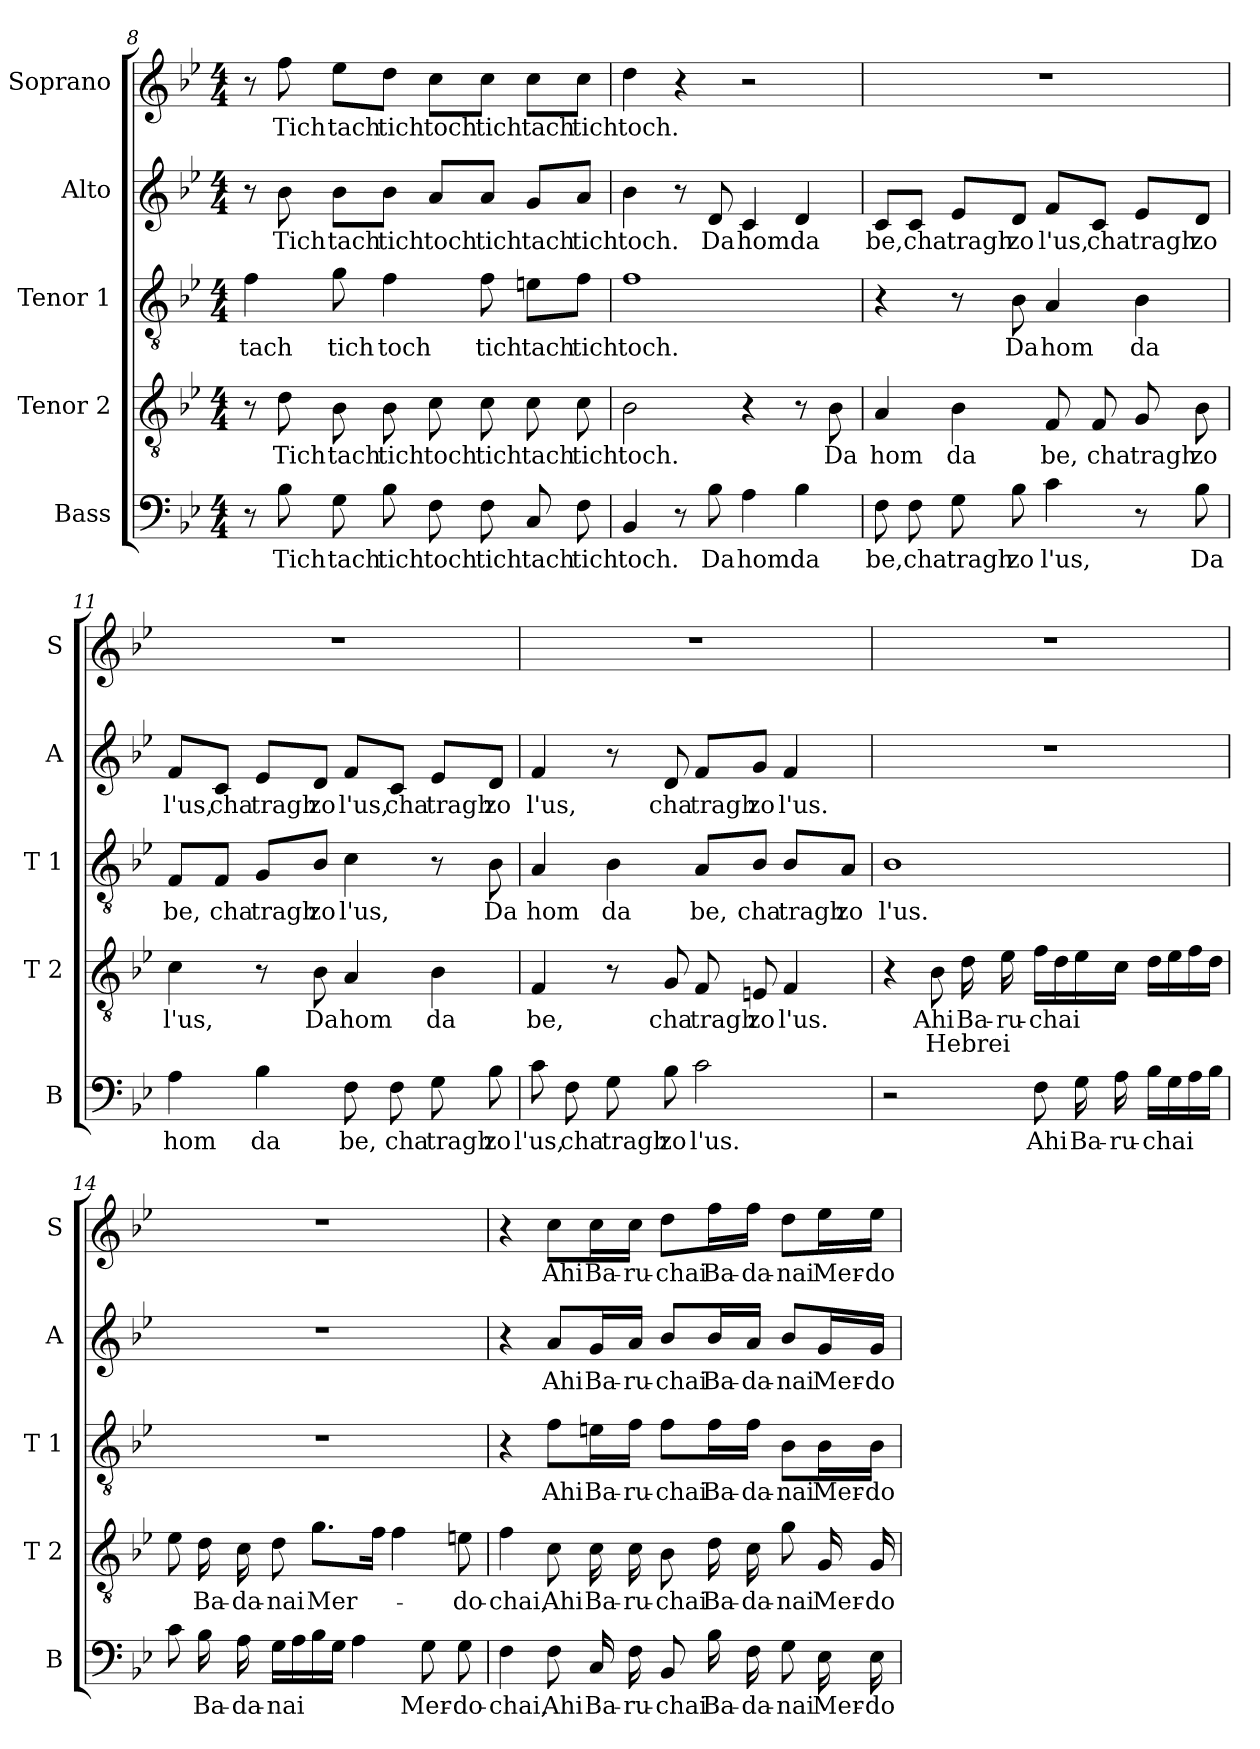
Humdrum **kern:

**kern	**text	**kern	**text	**text	**kern	**text	**kern	**text	**kern	**text
*part5	*part5	*part4	*part4	*part4	*part3	*part3	*part2	*part2	*part1	*part1
*staff5	*staff5	*staff4	*staff4	*staff4	*staff3	*staff3	*staff2	*staff2	*staff1	*staff1
*I"Bass	*	*I"Tenor 2	*	*	*I"Tenor 1	*	*I"Alto	*	*I"Soprano	*
*I'B	*	*I'T 2	*	*	*I'T 1	*	*I'A	*	*I'S	*
*clefF4	*	*clefGv2	*	*	*clefGv2	*	*clefG2	*	*clefG2	*
*k[b-e-]	*	*k[b-e-]	*	*	*k[b-e-]	*	*k[b-e-]	*	*k[b-e-]	*
*B-:	*	*B-:	*	*	*B-:	*	*B-:	*	*B-:	*
*M4/4	*	*M4/4	*	*	*M4/4	*	*M4/4	*	*M4/4	*
=8	=8	=8	=8	=8	=8	=8	=8	=8	=8	=8
!	!	!	!	!	!	!LO:LY:b	!	!	!	!
8r	.	8r	.	.	4f\	tach	8r	.	8r	.
!	!LO:LY:b	!	!LO:LY:b	!	!	!	!	!LO:LY:b	!	!LO:LY:b
8B-\	Tich	8d\	Tich	.	.	.	8b-\	Tich	8ff\	Tich
!	!LO:LY:b	!	!LO:LY:b	!	!	!LO:LY:b	!	!LO:LY:b	!	!LO:LY:b
8G\	tach	8B-\	tach	.	8g\	tich	8b-\L	tach	8ee-\L	tach
!	!LO:LY:b	!	!LO:LY:b	!	!	!LO:LY:b	!	!LO:LY:b	!	!LO:LY:b
8B-\	tich	8B-\	tich	.	4f\	toch	8b-\J	tich	8dd\J	tich
!	!LO:LY:b	!	!LO:LY:b	!	!	!	!	!LO:LY:b	!	!LO:LY:b
8F\	toch	8c\	toch	.	.	.	8a/L	toch	8cc\L	toch
!	!LO:LY:b	!	!LO:LY:b	!	!	!LO:LY:b	!	!LO:LY:b	!	!LO:LY:b
8F\	tich	8c\	tich	.	8f\	tich	8a/J	tich	8cc\J	tich
!	!LO:LY:b	!	!LO:LY:b	!	!	!LO:LY:b	!	!LO:LY:b	!	!LO:LY:b
8C/	tach	8c\	tach	.	8en\L	tach	8g/L	tach	8cc\L	tach
!	!LO:LY:b	!	!LO:LY:b	!	!	!LO:LY:b	!	!LO:LY:b	!	!LO:LY:b
8F\	tich	8c\	tich	.	8f\J	tich	8a/J	tich	8cc\J	tich
!!LO:LB:g=z
=9	=9	=9	=9	=9	=9	=9	=9	=9	=9	=9
!	!LO:LY:b	!	!LO:LY:b	!	!	!LO:LY:b	!	!LO:LY:b	!	!LO:LY:b
4BB-/	toch.	2B-\	toch.	.	1f	toch.	4b-\	toch.	4dd\	toch.
8r	.	.	.	.	.	.	8r	.	4r	.
!	!LO:LY:b	!	!	!	!	!	!	!LO:LY:b	!	!
8B-\	Da	.	.	.	.	.	8d/	Da	.	.
!	!LO:LY:b	!	!	!	!	!	!	!LO:LY:b	!	!
4A\	hom	4r	.	.	.	.	4c/	hom	2r	.
!	!LO:LY:b	!	!	!	!	!	!	!LO:LY:b	!	!
4B-\	da	8r	.	.	.	.	4d/	da	.	.
!	!	!	!LO:LY:b	!	!	!	!	!	!	!
.	.	8B-\	Da	.	.	.	.	.	.	.
=10	=10	=10	=10	=10	=10	=10	=10	=10	=10	=10
!	!LO:LY:b	!	!LO:LY:b	!	!	!	!	!LO:LY:b	!	!
8F\	be,	4A/	hom	.	4r	.	8c/L	be,	1r	.
!	!LO:LY:b	!	!	!	!	!	!	!LO:LY:b	!	!
8F\	cha	.	.	.	.	.	8c/J	cha	.	.
!	!LO:LY:b	!	!LO:LY:b	!	!	!	!	!LO:LY:b	!	!
8G\	tragh	4B-\	da	.	8r	.	8e-/L	tragh	.	.
!	!LO:LY:b	!	!	!	!	!LO:LY:b	!	!LO:LY:b	!	!
8B-\	zo	.	.	.	8B-\	Da	8d/J	zo	.	.
!	!LO:LY:b	!	!LO:LY:b	!	!	!LO:LY:b	!	!LO:LY:b	!	!
4c\	l'us,	8F/	be,	.	4A/	hom	8f/L	l'us,	.	.
!	!	!	!LO:LY:b	!	!	!	!	!LO:LY:b	!	!
.	.	8F/	cha	.	.	.	8c/J	cha	.	.
!	!	!	!LO:LY:b	!	!	!LO:LY:b	!	!LO:LY:b	!	!
8r	.	8G/	tragh	.	4B-\	da	8e-/L	tragh	.	.
!	!LO:LY:b	!	!LO:LY:b	!	!	!	!	!LO:LY:b	!	!
8B-\	Da	8B-\	zo	.	.	.	8d/J	zo	.	.
=11	=11	=11	=11	=11	=11	=11	=11	=11	=11	=11
!	!LO:LY:b	!	!LO:LY:b	!	!	!LO:LY:b	!	!LO:LY:b	!	!
4A\	hom	4c\	l'us,	.	8F/L	be,	8f/L	l'us,	1r	.
!	!	!	!	!	!	!LO:LY:b	!	!LO:LY:b	!	!
.	.	.	.	.	8F/J	cha	8c/J	cha	.	.
!	!LO:LY:b	!	!	!	!	!LO:LY:b	!	!LO:LY:b	!	!
4B-\	da	8r	.	.	8G/L	tragh	8e-/L	tragh	.	.
!	!	!	!LO:LY:b	!	!	!LO:LY:b	!	!LO:LY:b	!	!
.	.	8B-\	Da	.	8B-/J	zo	8d/J	zo	.	.
!	!LO:LY:b	!	!LO:LY:b	!	!	!LO:LY:b	!	!LO:LY:b	!	!
8F\	be,	4A/	hom	.	4c\	l'us,	8f/L	l'us,	.	.
!	!LO:LY:b	!	!	!	!	!	!	!LO:LY:b	!	!
8F\	cha	.	.	.	.	.	8c/J	cha	.	.
!	!LO:LY:b	!	!LO:LY:b	!	!	!	!	!LO:LY:b	!	!
8G\	tragh	4B-\	da	.	8r	.	8e-/L	tragh	.	.
!	!LO:LY:b	!	!	!	!	!LO:LY:b	!	!LO:LY:b	!	!
8B-\	zo	.	.	.	8B-\	Da	8d/J	zo	.	.
!!LO:LB:g=z
=12	=12	=12	=12	=12	=12	=12	=12	=12	=12	=12
!	!LO:LY:b	!	!LO:LY:b	!	!	!LO:LY:b	!	!LO:LY:b	!	!
8c\	l'us,	4F/	be,	.	4A/	hom	4f/	l'us,	1r	.
!	!LO:LY:b	!	!	!	!	!	!	!	!	!
8F\	cha	.	.	.	.	.	.	.	.	.
!	!LO:LY:b	!	!	!	!	!LO:LY:b	!	!	!	!
8G\	tragh	8r	.	.	4B-\	da	8r	.	.	.
!	!LO:LY:b	!	!LO:LY:b	!	!	!	!	!LO:LY:b	!	!
8B-\	zo	8G/	cha	.	.	.	8d/	cha	.	.
!	!LO:LY:b	!	!LO:LY:b	!	!	!LO:LY:b	!	!LO:LY:b	!	!
2c\	l'us.	8F/	tragh	.	8A/L	be,	8f/L	tragh	.	.
!	!	!	!LO:LY:b	!	!	!LO:LY:b	!	!LO:LY:b	!	!
.	.	8En/	zo	.	8B-/J	cha	8g/J	zo	.	.
!	!	!	!LO:LY:b	!	!	!LO:LY:b	!	!LO:LY:b	!	!
.	.	4F/	l'us.	.	8B-/L	tragh	4f/	l'us.	.	.
!	!	!	!	!	!	!LO:LY:b	!	!	!	!
.	.	.	.	.	8A/J	zo	.	.	.	.
=13	=13	=13	=13	=13	=13	=13	=13	=13	=13	=13
!	!	!	!	!	!	!LO:LY:b	!	!	!	!
2r	.	4r	.	.	1B-	l'us.	1r	.	1r	.
!	!	!	!LO:LY:b	!LO:LY:a	!	!	!	!	!	!
.	.	8B-\	Ahi	Hebrei	.	.	.	.	.	.
!	!	!	!LO:LY:b	!	!	!	!	!	!	!
.	.	16d\	Ba-	.	.	.	.	.	.	.
!	!	!	!LO:LY:b	!	!	!	!	!	!	!
.	.	16e-\	-ru-	.	.	.	.	.	.	.
!	!LO:LY:b	!	!LO:LY:b	!	!	!	!	!	!	!
8F\	Ahi	16f\LL	-chai	.	.	.	.	.	.	.
.	.	16d\	.	.	.	.	.	.	.	.
!	!LO:LY:b	!	!	!	!	!	!	!	!	!
16G\	Ba-	16e-\	.	.	.	.	.	.	.	.
!	!LO:LY:b	!	!	!	!	!	!	!	!	!
16A\	-ru-	16c\JJ	.	.	.	.	.	.	.	.
!	!LO:LY:b	!	!	!	!	!	!	!	!	!
16B-\LL	-chai	16d\LL	.	.	.	.	.	.	.	.
16G\	.	16e-\	.	.	.	.	.	.	.	.
16A\	.	16f\	.	.	.	.	.	.	.	.
16B-\JJ	.	16d\JJ	.	.	.	.	.	.	.	.
=14	=14	=14	=14	=14	=14	=14	=14	=14	=14	=14
8c\	.	8e-\	.	.	1r	.	1r	.	1r	.
!	!LO:LY:b	!	!LO:LY:b	!	!	!	!	!	!	!
16B-\	Ba-	16d\	Ba-	.	.	.	.	.	.	.
!	!LO:LY:b	!	!LO:LY:b	!	!	!	!	!	!	!
16A\	-da-	16c\	-da-	.	.	.	.	.	.	.
!	!LO:LY:b	!	!LO:LY:b	!	!	!	!	!	!	!
16G\LL	-nai	8d\	-nai	.	.	.	.	.	.	.
16A\	.	.	.	.	.	.	.	.	.	.
!	!	!	!LO:LY:b	!	!	!	!	!	!	!
16B-\	.	8.g\L	Mer-	.	.	.	.	.	.	.
16G\JJ	.	.	.	.	.	.	.	.	.	.
4A\	.	.	.	.	.	.	.	.	.	.
.	.	16f\Jk	.	.	.	.	.	.	.	.
.	.	4f\	.	.	.	.	.	.	.	.
!	!LO:LY:b	!	!	!	!	!	!	!	!	!
8G\	Mer-	.	.	.	.	.	.	.	.	.
!	!LO:LY:b	!	!LO:LY:b	!	!	!	!	!	!	!
8G\	-do-	8en\	-do-	.	.	.	.	.	.	.
!!LO:PB:g=z
=15	=15	=15	=15	=15	=15	=15	=15	=15	=15	=15
!	!LO:LY:b	!	!LO:LY:b	!	!	!	!	!	!	!
4F\	-chai,	4f\	chai,	.	4r	.	4r	.	4r	.
!	!LO:LY:b	!	!LO:LY:b	!	!	!LO:LY:b	!	!LO:LY:b	!	!LO:LY:b
8F\	Ahi	8c\	Ahi	.	8f\L	Ahi	8a/L	Ahi	8cc\L	Ahi
!	!LO:LY:b	!	!LO:LY:b	!	!	!LO:LY:b	!	!LO:LY:b	!	!LO:LY:b
16C/	Ba-	16c\	Ba-	.	16en\L	Ba-	16g/L	Ba-	16cc\L	Ba-
!	!LO:LY:b	!	!LO:LY:b	!	!	!LO:LY:b	!	!LO:LY:b	!	!LO:LY:b
16F\	-ru-	16c\	-ru-	.	16f\JJ	-ru-	16a/JJ	-ru-	16cc\JJ	-ru-
!	!LO:LY:b	!	!LO:LY:b	!	!	!LO:LY:b	!	!LO:LY:b	!	!LO:LY:b
8BB-/	-chai	8B-\	-chai	.	8f\L	-chai	8b-/L	-chai	8dd\L	-chai
!	!LO:LY:b	!	!LO:LY:b	!	!	!LO:LY:b	!	!LO:LY:b	!	!LO:LY:b
16B-\	Ba-	16d\	Ba-	.	16f\L	Ba-	16b-/L	Ba-	16ff\L	Ba-
!	!LO:LY:b	!	!LO:LY:b	!	!	!LO:LY:b	!	!LO:LY:b	!	!LO:LY:b
16F\	-da-	16c\	-da-	.	16f\JJ	-da-	16a/JJ	-da-	16ff\JJ	-da-
!	!LO:LY:b	!	!LO:LY:b	!	!	!LO:LY:b	!	!LO:LY:b	!	!LO:LY:b
8G\	-nai	8g\	-nai	.	8B-\L	-nai	8b-/L	-nai	8dd\L	-nai
!	!LO:LY:b	!	!LO:LY:b	!	!	!LO:LY:b	!	!LO:LY:b	!	!LO:LY:b
16E-\	Mer-	16G/	Mer-	.	16B-\L	Mer-	16g/L	Mer-	16ee-\L	Mer-
!	!LO:LY:b	!	!LO:LY:b	!	!	!LO:LY:b	!	!LO:LY:b	!	!LO:LY:b
16E-\	-do-	16G/	-do-	.	16B-\JJ	-do-	16g/JJ	-do-	16ee-\JJ	-do-
=	=	=	=	=	=	=	=	=	=	=
*-	*-	*-	*-	*-	*-	*-	*-	*-	*-	*-
